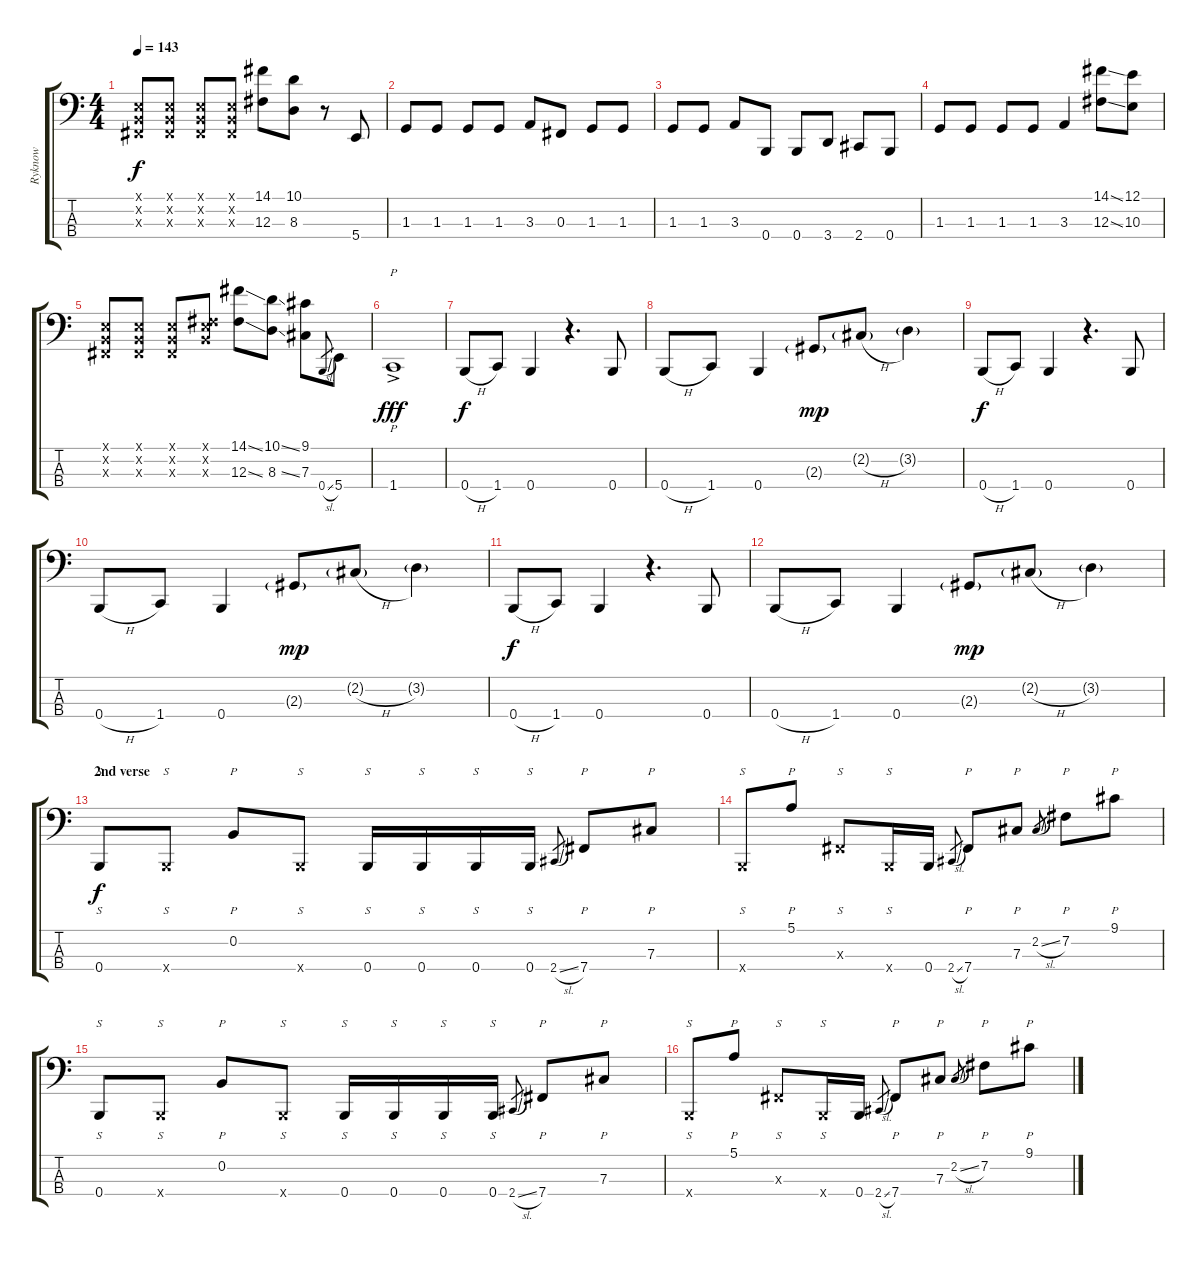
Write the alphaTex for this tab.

\track ("Ryknow" "Ryknow") {instrument slapbass2}
\staff {score tabs}
\tuning (E2 B1 Gb1 B0) {hide}
\ts (4 4)
\tempo 143
\clef f4
\ks c
(0.1{x} 0.2{x} 0.3{x}).8{dy f} (0.1{x} 0.2{x} 0.3{x}).8 (0.1{x} 0.2{x} 0.3{x}).8 (0.1{x} 0.2{x} 0.3{x}).8 (14.1 12.3).8 (10.1 8.3).8 r.8 5.4.8 |
1.3.8 1.3.8 1.3.8 1.3.8 3.3.8 0.3.8 1.3.8 1.3.8 |
1.3.8 1.3.8 3.3.8 0.4.8 0.4.8 3.4.8 2.4.8 0.4.8 |
1.3.8 1.3.8 1.3.8 1.3.8 3.3.4 (14.1{ss} 12.3{ss}).8 (12.1 10.3).8 |
(0.1{x} 0.2{x} 0.3{x}).8 (0.1{x} 0.2{x} 0.3{x}).8 (0.1{x} 0.2{x} 0.3{x}).8 (0.1{x} 0.2{x} 12.3{x}).8 (14.1{ss} 12.3{ss}).8 (10.1{ss} 8.3{ss}).8 (9.1 7.3).8 0.4{sl}.8{gr} 5.4.8 |
1.4{ac}.1{p dy fff} |
0.4{h}.8{dy f} 1.4.8 0.4.4 r.4{d} 0.4.8 |
0.4{h}.8 1.4.8 0.4.4 2.3{g}.8{dy mp} 2.2{h g}.8 3.2{g}.4 |
0.4{h}.8{dy f} 1.4.8 0.4.4 r.4{d} 0.4.8 |
0.4{h}.8 1.4.8 0.4.4 2.3{g}.8{dy mp} 2.2{h g}.8 3.2{g}.4 |
0.4{h}.8{dy f} 1.4.8 0.4.4 r.4{d} 0.4.8 |
0.4{h}.8 1.4.8 0.4.4 2.3{g}.8{dy mp} 2.2{h g}.8 3.2{g}.4 |
\section ("" "2nd verse")
0.4.8{s dy f} 0.4{x}.8{s} 0.2.8{p} 0.4{x}.8{s} 0.4.16{s} 0.4.16{s} 0.4.16{s} 0.4.16{s} 2.4{sl}.8{gr} 7.4.8{p} 7.3.8{p} |
0.4{x}.8{s} 5.1.8{p} 0.3{x}.8{s} 0.4{x}.16{s} 0.4.16 2.4{sl}.8{gr} 7.4.8{p} 7.3.8{p} 2.2{sl}.8{gr} 7.2.8{p} 9.1.8{p} |
0.4.8{s} 0.4{x}.8{s} 0.2.8{p} 0.4{x}.8{s} 0.4.16{s} 0.4.16{s} 0.4.16{s} 0.4.16{s} 2.4{sl}.8{gr} 7.4.8{p} 7.3.8{p} |
0.4{x}.8{s} 5.1.8{p} 0.3{x}.8{s} 0.4{x}.16{s} 0.4.16 2.4{sl}.8{gr} 7.4.8{p} 7.3.8{p} 2.2{sl}.8{gr} 7.2.8{p} 9.1.8{p}
